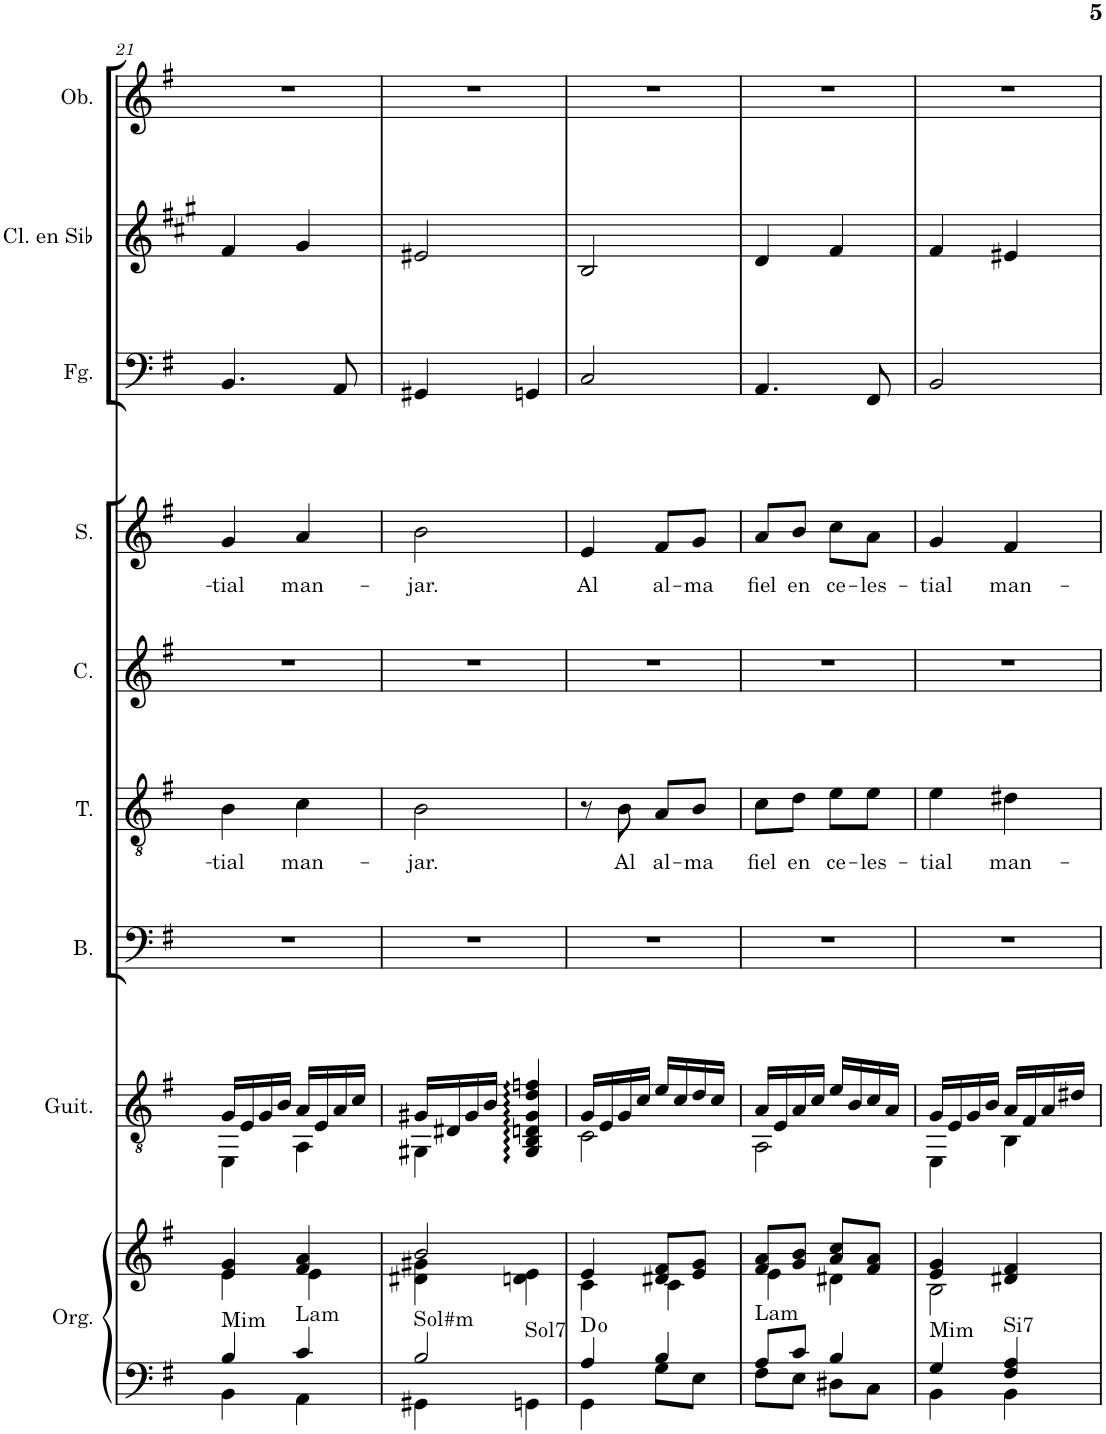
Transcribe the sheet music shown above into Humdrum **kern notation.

**kern	**kern	**harte	**kern	**harte	**kern	**kern	**text	**kern	**kern	**text	**kern	**kern	**kern
*part9	*part9	*part9	*part8	*part8	*part7	*part6	*part6	*part5	*part4	*part4	*part3	*part2	*part1
*staff10	*staff9	*	*staff8	*	*staff7	*staff6	*staff6	*staff5	*staff4	*staff4	*staff3	*staff2	*staff1
*I"Órgano	*	*	*I"Guitarra acústica	*	*I"Bajo	*I"Tenor	*	*I"Contralto	*I"Soprano	*	*I"Fagot	*I"Clarinete en Sib	*I"Oboe
*	*	*	*I'Guit.	*	*I'B.	*I'T.	*	*I'C.	*I'S.	*	*I'Fg.	*I'Cl. en Sib	*I'Ob.
!!LO:PB:g=z
*clefF4	*clefG2	*	*clefGv2	*	*clefF4	*clefGv2	*	*clefG2	*clefG2	*	*clefF4	*clefG2	*clefG2
*	*	*	*	*	*	*	*	*	*	*	*	*Trd1c2	*
*k[f#]	*k[f#]	*	*k[f#]	*	*k[f#]	*k[f#]	*	*k[f#]	*k[f#]	*	*k[f#]	*k[f#c#g#]	*k[f#]
*M2/4	*M2/4	*	*M2/4	*	*M2/4	*M2/4	*	*M2/4	*M2/4	*	*M2/4	*M2/4	*M2/4
=21	=21	=21	=21	=21	=21	=21	=21	=21	=21	=21	=21	=21	=21
*^	*^	*	*^	*	*	*	*	*	*	*	*	*	*
!	!	!	!	!LO:H:kt=Mim	!	!	!LO:H:kt=Mim	!	!	!LO:LY:b	!	!	!LO:LY:b	!	!	!
4B/	4BB\	4e/ 4g/	4e\	N	16G/LL	4EE\	N	2r	4B\	-tial	2r	4g/	-tial	4.BB/	4f#/	2r
.	.	.	.	.	16E/	.	.	.	.	.	.	.	.	.	.	.
.	.	.	.	.	16G/	.	.	.	.	.	.	.	.	.	.	.
.	.	.	.	.	16B/JJ	.	.	.	.	.	.	.	.	.	.	.
!	!	!	!	!LO:H:kt=Lam	!	!	!LO:H:kt=Lam	!	!	!LO:LY:b	!	!	!LO:LY:b	!	!	!
4c/	4AA\	4f#/ 4a/	4e\	N	16A/LL	4AA\	N	.	4c\	man-	.	4a/	man-	.	4g#/	.
.	.	.	.	.	16E/	.	.	.	.	.	.	.	.	.	.	.
.	.	.	.	.	16A/	.	.	.	.	.	.	.	.	8AA/	.	.
.	.	.	.	.	16c/JJ	.	.	.	.	.	.	.	.	.	.	.
=22	=22	=22	=22	=22	=22	=22	=22	=22	=22	=22	=22	=22	=22	=22	=22	=22
!	!	!	!	!LO:H:n=1:kt=Sol#m	!	!	!	!	!	!LO:LY:b	!	!	!LO:LY:b	!	!	!
!	!	!	!	!LO:H:n=2:kt=Sol7	!	!	!LO:H:kt=Sol#m	!	!	!	!	!	!	!	!	!
2B/	4GG#X\	2b/	4d#X\ 4g#X\	N N	16G#X/LL	4GG#X\	N	2r	2B\	-jar.	2r	2b\	-jar.	4GG#X/	2e#X/	2r
.	.	.	.	.	16D#X/	.	.	.	.	.	.	.	.	.	.	.
.	.	.	.	.	16G#/	.	.	.	.	.	.	.	.	.	.	.
.	.	.	.	.	16B/JJ	.	.	.	.	.	.	.	.	.	.	.
!	!	!	!	!	!	!	!LO:H:kt=Sol7	!	!	!	!	!	!	!	!	!
.	4GGn\	.	4dn\ 4e\	.	4GG#/ 4BB/ 4Dn/ 4G#/ 4d/ 4fn/	4ryy	N	.	.	.	.	.	.	4GGn/	.	.
=23	=23	=23	=23	=23	=23	=23	=23	=23	=23	=23	=23	=23	=23	=23	=23	=23
!	!	!	!	!	!	!	!	!	!	!	!	!	!LO:LY:b	!	!	!
4A/	4GG\	4e/	4c\	D:dim	16G/LL	2C\	D:dim	2r	8r	.	2r	4e/	Al	2C/	2B/	2r
.	.	.	.	.	16E/	.	.	.	.	.	.	.	.	.	.	.
!	!	!	!	!	!	!	!	!	!	!LO:LY:b	!	!	!	!	!	!
.	.	.	.	.	16G/	.	.	.	8B\	Al	.	.	.	.	.	.
.	.	.	.	.	16c/JJ	.	.	.	.	.	.	.	.	.	.	.
!	!	!	!	!	!	!	!	!	!	!LO:LY:b	!	!	!LO:LY:b	!	!	!
4B/	8G\L	8d#X/ 8f#/L	4c\	.	16e/LL	.	.	.	8A/L	al-	.	8f#/L	al-	.	.	.
.	.	.	.	.	16c/	.	.	.	.	.	.	.	.	.	.	.
!	!	!	!	!	!	!	!	!	!	!LO:LY:b	!	!	!LO:LY:b	!	!	!
.	8E\J	8e/ 8g/J	.	.	16d/	.	.	.	8B/J	-ma	.	8g/J	-ma	.	.	.
.	.	.	.	.	16c/JJ	.	.	.	.	.	.	.	.	.	.	.
=24	=24	=24	=24	=24	=24	=24	=24	=24	=24	=24	=24	=24	=24	=24	=24	=24
!	!	!	!	!LO:H:kt=Lam	!	!	!LO:H:kt=Lam	!	!	!LO:LY:b	!	!	!LO:LY:b	!	!	!
8A/L	8F#\L	8f#/ 8a/L	4e\	N	16A/LL	2AA\	N	2r	8c\L	fiel	2r	8a/L	fiel	4.AA/	4d/	2r
.	.	.	.	.	16E/	.	.	.	.	.	.	.	.	.	.	.
!	!	!	!	!	!	!	!	!	!	!LO:LY:b	!	!	!LO:LY:b	!	!	!
8c/J	8E\J	8g/ 8b/J	.	.	16A/	.	.	.	8d\J	en	.	8b/J	en	.	.	.
.	.	.	.	.	16c/JJ	.	.	.	.	.	.	.	.	.	.	.
!	!	!	!	!	!	!	!	!	!	!LO:LY:b	!	!	!LO:LY:b	!	!	!
4B/	8D#X\L	8a/ 8cc/L	4d#X\	.	16e/LL	.	.	.	8e\L	ce-	.	8cc\L	ce-	.	4f#/	.
.	.	.	.	.	16B/	.	.	.	.	.	.	.	.	.	.	.
!	!	!	!	!	!	!	!	!	!	!LO:LY:b	!	!	!LO:LY:b	!	!	!
.	8C\J	8f#/ 8a/J	.	.	16c/	.	.	.	8e\J	-les-	.	8a\J	-les-	8FF#/	.	.
.	.	.	.	.	16A/JJ	.	.	.	.	.	.	.	.	.	.	.
=25	=25	=25	=25	=25	=25	=25	=25	=25	=25	=25	=25	=25	=25	=25	=25	=25
!	!	!	!	!LO:H:kt=Mim	!	!	!LO:H:kt=Mim	!	!	!LO:LY:b	!	!	!LO:LY:b	!	!	!
4G/	4BB\	4e/ 4g/	2B\	N	16G/LL	4EE\	N	2r	4e\	-tial	2r	4g/	-tial	2BB/	4f#/	2r
.	.	.	.	.	16E/	.	.	.	.	.	.	.	.	.	.	.
.	.	.	.	.	16G/	.	.	.	.	.	.	.	.	.	.	.
.	.	.	.	.	16B/JJ	.	.	.	.	.	.	.	.	.	.	.
!	!	!	!	!LO:H:kt=Si7	!	!	!LO:H:kt=Si7	!	!	!LO:LY:b	!	!	!LO:LY:b	!	!	!
4F#/ 4A/	4BB\	4d#X/ 4f#/	.	N	16A/LL	4BB\	N	.	4d#X\	man-	.	4f#/	man-	.	4e#X/	.
.	.	.	.	.	16F#/	.	.	.	.	.	.	.	.	.	.	.
.	.	.	.	.	16A/	.	.	.	.	.	.	.	.	.	.	.
.	.	.	.	.	16d#X/JJ	.	.	.	.	.	.	.	.	.	.	.
*v	*v	*	*	*	*v	*v	*	*	*	*	*	*	*	*	*	*
*	*v	*v	*	*	*	*	*	*	*	*	*	*	*	*
=	=	=	=	=	=	=	=	=	=	=	=	=	=
*-	*-	*-	*-	*-	*-	*-	*-	*-	*-	*-	*-	*-	*-
